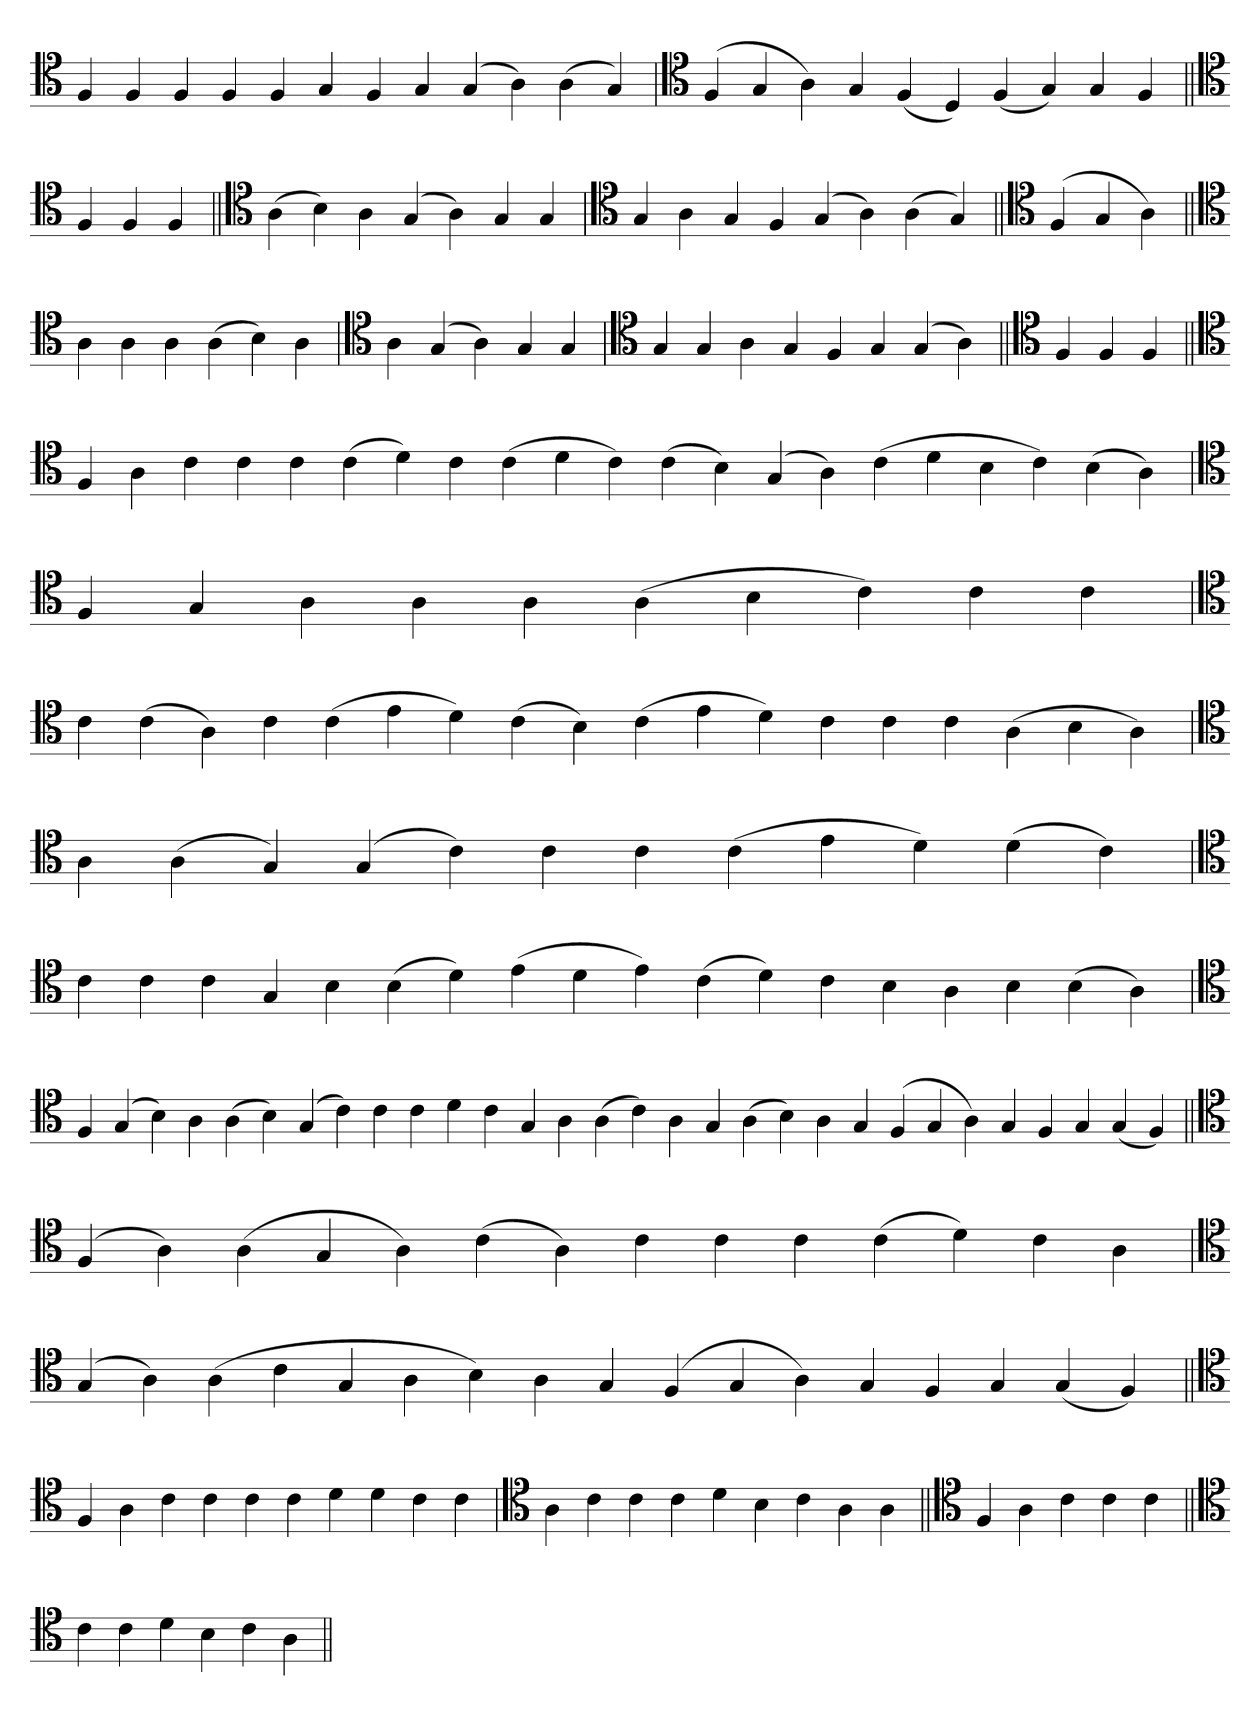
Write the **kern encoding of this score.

**kern
*part1
*staff1
*clefC4
=
4F
4F
4F
4F
4F
4G
4F
4G
(4G
4A)
(4A
4G)
='
*clefC4
(4F
4G
4A)
4G
(4F
4D)
(4F
4G)
4G
4F
=||
*clefC4
4F
4F
4F
=||
*clefC4
(4A
4B)
4A
(4G
4A)
4G
4G
=`
*clefC4
4G
4A
4G
4F
(4G
4A)
(4A
4G)
=||
*clefC4
(4F
4G
4A)
=||
*clefC4
4A
4A
4A
(4A
4B)
4A
=`
*clefC4
4A
(4G
4A)
4G
4G
=`
*clefC4
4G
4G
4A
4G
4F
4G
(4G
4A)
=||
*clefC4
4F
4F
4F
=||
*clefC4
4F
4A
4c
4c
4c
(4c
4d)
4c
(4c
4d
4c)
(4c
4B)
(4G
4A)
(4c
4d
4B
4c)
(4B
4A)
='
*clefC4
4F
4G
4A
4A
4A
(4A
4B
4c)
4c
4c
=`
*clefC4
4c
(4c
4A)
4c
(4c
4e
4d)
(4c
4B)
(4c
4e
4d)
4c
4c
4c
(4A
4B
4A)
=
*clefC4
4A
(4A
4G)
(4G
4c)
4c
4c
(4c
4e
4d)
(4d
4c)
=`
*clefC4
4c
4c
4c
4G
4B
(4B
4d)
(4e
4d
4e)
(4c
4d)
4c
4B
4A
4B
(4B
4A)
='
*clefC4
4F
(4G
4B)
4A
(4A
4B)
(4G
4c)
4c
4c
4d
4c
4G
4A
(4A
4c)
4A
4G
(4A
4B)
4A
4G
(4F
4G
4A)
4G
4F
4G
(4G
4F)
=||
*clefC4
(4F
4A)
(4A
4G
4A)
(4c
4A)
4c
4c
4c
(4c
4d)
4c
4A
=`
*clefC4
(4G
4A)
(4A
4c
4G
4A
4B)
4A
4G
(4F
4G
4A)
4G
4F
4G
(4G
4F)
=||
*clefC4
4F
4A
4c
4c
4c
4c
4d
4d
4c
4c
=
*clefC4
4A
4c
4c
4c
4d
4B
4c
4A
4A
=||
*clefC4
4F
4A
4c
4c
4c
=||
*clefC4
4c
4c
4d
4B
4c
4A
=||
*-
